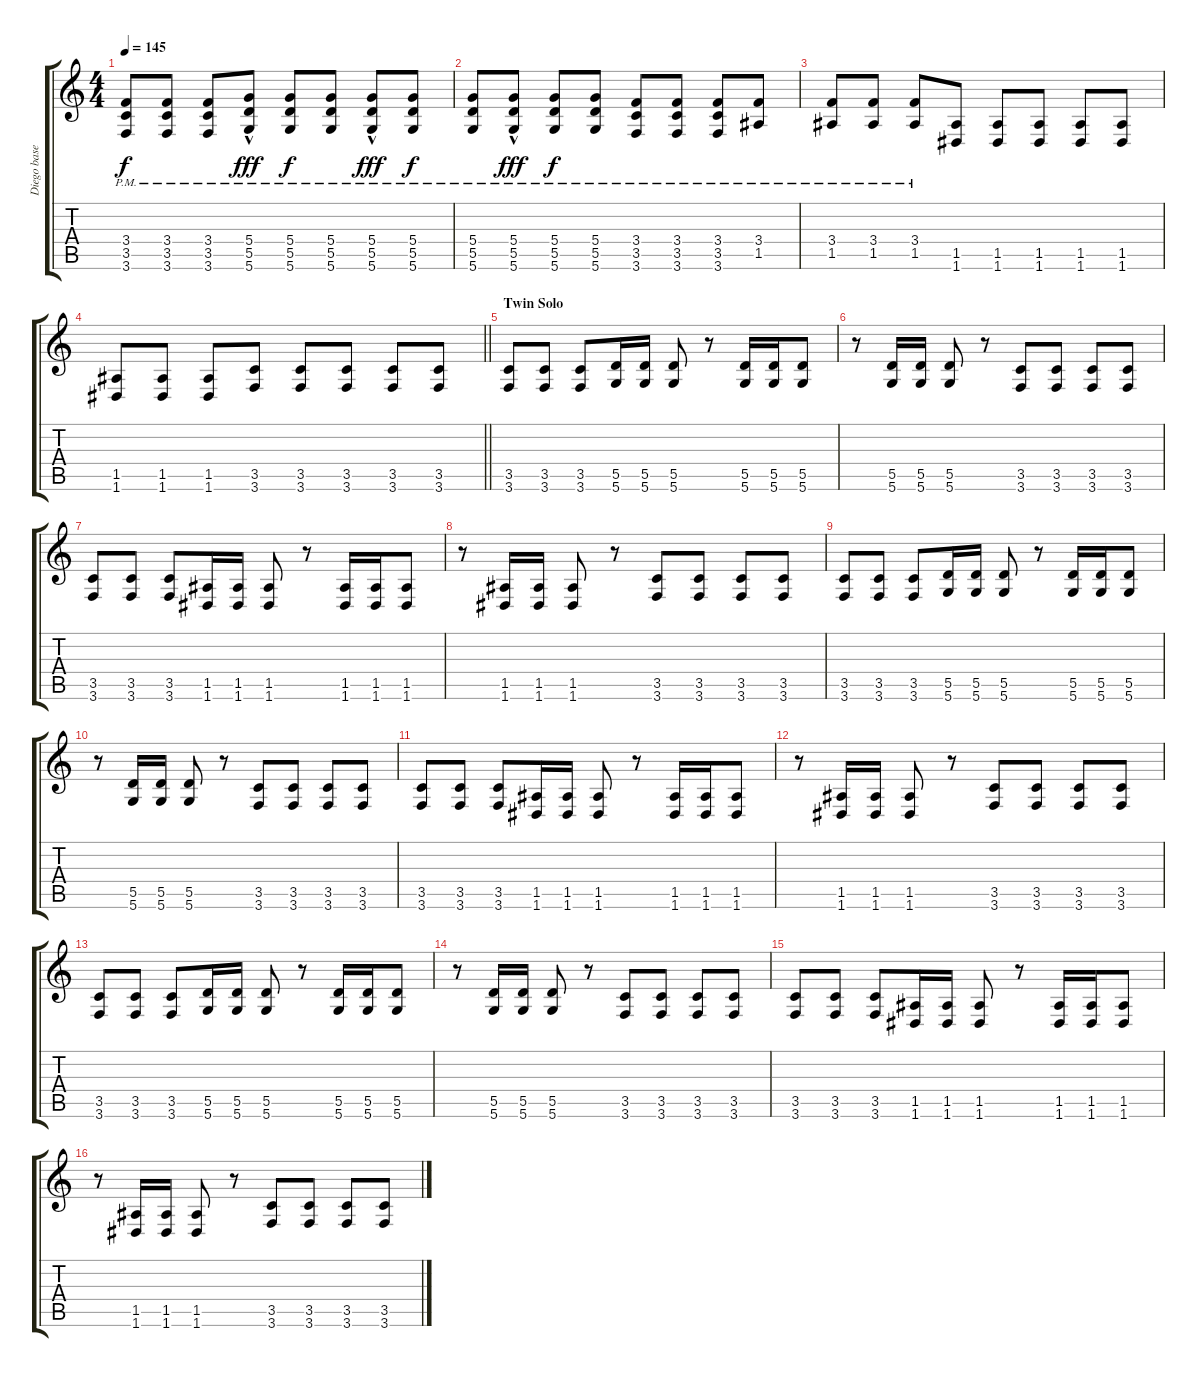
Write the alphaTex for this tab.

\track ("Diego base" "Diego base") {instrument distortionguitar}
\staff {score tabs}
\tuning (E4 B3 G3 D3 A2 D2) {hide}
\ts (4 4)
\tempo 145
\clef g2
\ks c
(3.4{pm} 3.5{pm} 3.6{pm}).8{dy f} (3.4{pm} 3.5{pm} 3.6{pm}).8 (3.4{pm} 3.5{pm} 3.6{pm}).8 (5.4{hac pm} 5.5{hac pm} 5.6{hac pm}).8{dy fff} (5.4{pm} 5.5{pm} 5.6{pm}).8{dy f} (5.4{pm} 5.5{pm} 5.6{pm}).8 (5.4{hac pm} 5.5{hac pm} 5.6{hac pm}).8{dy fff} (5.4{pm} 5.5{pm} 5.6{pm}).8{dy f} |
(5.4{pm} 5.5{pm} 5.6{pm}).8 (5.4{hac pm} 5.5{hac pm} 5.6{hac pm}).8{dy fff} (5.4{pm} 5.5{pm} 5.6{pm}).8{dy f} (5.4{pm} 5.5{pm} 5.6{pm}).8 (3.4{pm} 3.5{pm} 3.6{pm}).8 (3.4{pm} 3.5{pm} 3.6{pm}).8 (3.4{pm} 3.5{pm} 3.6{pm}).8 (3.4{pm} 1.5{pm}).8 |
(3.4{pm} 1.5{pm}).8 (3.4{pm} 1.5{pm}).8 (3.4{pm} 1.5{pm}).8 (1.5 1.6).8 (1.5 1.6).8 (1.5 1.6).8 (1.5 1.6).8 (1.5 1.6).8 |
\barLineRight lightlight
(1.5 1.6).8 (1.5 1.6).8 (1.5 1.6).8 (3.5 3.6).8 (3.5 3.6).8 (3.5 3.6).8 (3.5 3.6).8 (3.5 3.6).8 |
\section ("" "Twin Solo")
(3.5 3.6).8 (3.5 3.6).8 (3.5 3.6).8 (5.5 5.6).16 (5.5 5.6).16 (5.5 5.6).8 r.8 (5.5 5.6).16 (5.5 5.6).16 (5.5 5.6).8 |
r.8 (5.5 5.6).16 (5.5 5.6).16 (5.5 5.6).8 r.8 (3.5 3.6).8 (3.5 3.6).8 (3.5 3.6).8 (3.5 3.6).8 |
(3.5 3.6).8 (3.5 3.6).8 (3.5 3.6).8 (1.5 1.6).16 (1.5 1.6).16 (1.5 1.6).8 r.8 (1.5 1.6).16 (1.5 1.6).16 (1.5 1.6).8 |
r.8 (1.5 1.6).16 (1.5 1.6).16 (1.5 1.6).8 r.8 (3.5 3.6).8 (3.5 3.6).8 (3.5 3.6).8 (3.5 3.6).8 |
(3.5 3.6).8 (3.5 3.6).8 (3.5 3.6).8 (5.5 5.6).16 (5.5 5.6).16 (5.5 5.6).8 r.8 (5.5 5.6).16 (5.5 5.6).16 (5.5 5.6).8 |
r.8 (5.5 5.6).16 (5.5 5.6).16 (5.5 5.6).8 r.8 (3.5 3.6).8 (3.5 3.6).8 (3.5 3.6).8 (3.5 3.6).8 |
(3.5 3.6).8 (3.5 3.6).8 (3.5 3.6).8 (1.5 1.6).16 (1.5 1.6).16 (1.5 1.6).8 r.8 (1.5 1.6).16 (1.5 1.6).16 (1.5 1.6).8 |
r.8 (1.5 1.6).16 (1.5 1.6).16 (1.5 1.6).8 r.8 (3.5 3.6).8 (3.5 3.6).8 (3.5 3.6).8 (3.5 3.6).8 |
(3.5 3.6).8 (3.5 3.6).8 (3.5 3.6).8 (5.5 5.6).16 (5.5 5.6).16 (5.5 5.6).8 r.8 (5.5 5.6).16 (5.5 5.6).16 (5.5 5.6).8 |
r.8 (5.5 5.6).16 (5.5 5.6).16 (5.5 5.6).8 r.8 (3.5 3.6).8 (3.5 3.6).8 (3.5 3.6).8 (3.5 3.6).8 |
(3.5 3.6).8 (3.5 3.6).8 (3.5 3.6).8 (1.5 1.6).16 (1.5 1.6).16 (1.5 1.6).8 r.8 (1.5 1.6).16 (1.5 1.6).16 (1.5 1.6).8 |
r.8 (1.5 1.6).16 (1.5 1.6).16 (1.5 1.6).8 r.8 (3.5 3.6).8 (3.5 3.6).8 (3.5 3.6).8 (3.5 3.6).8
